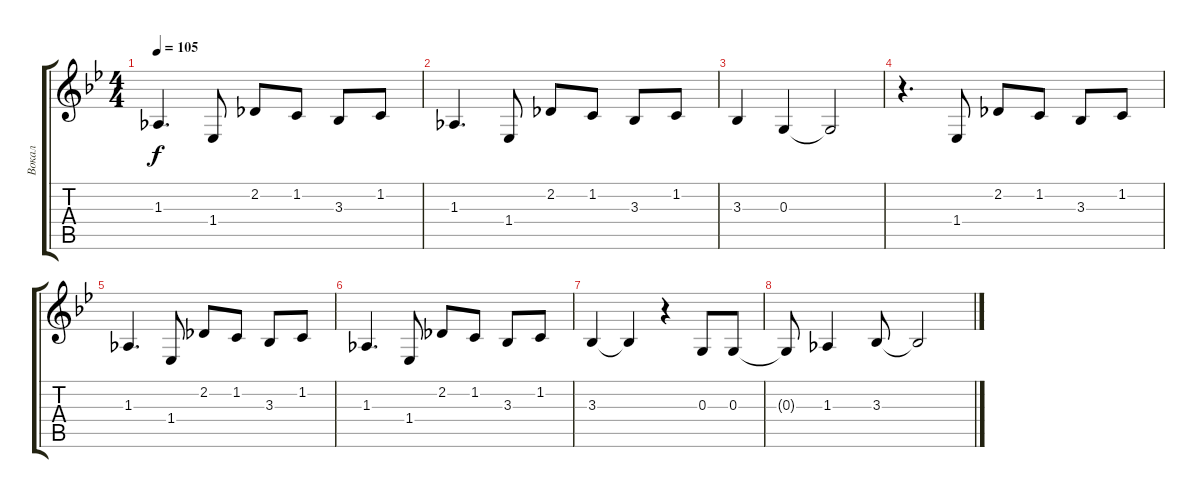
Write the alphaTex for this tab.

\track ("Вокал" "Вокал") {instrument acousticgrandpiano}
\staff {score tabs}
\tuning (E4 B3 G3 D3 A2 E2) {hide}
\ts (4 4)
\tempo 105
\clef g2
\ks gminor
1.3.4{d dy f} 1.4.8 2.2.8 1.2.8 3.3.8 1.2.8 |
1.3.4{d} 1.4.8 2.2.8 1.2.8 3.3.8 1.2.8 |
3.3.4 0.3.4 0.3{t}.2 |
r.4{d} 1.4.8 2.2.8 1.2.8 3.3.8 1.2.8 |
1.3.4{d} 1.4.8 2.2.8 1.2.8 3.3.8 1.2.8 |
1.3.4{d} 1.4.8 2.2.8 1.2.8 3.3.8 1.2.8 |
3.3.4 3.3{t}.4 r.4 0.3.8 0.3.8 |
0.3{t}.8 1.3.4 3.3.8 3.3{t}.2
